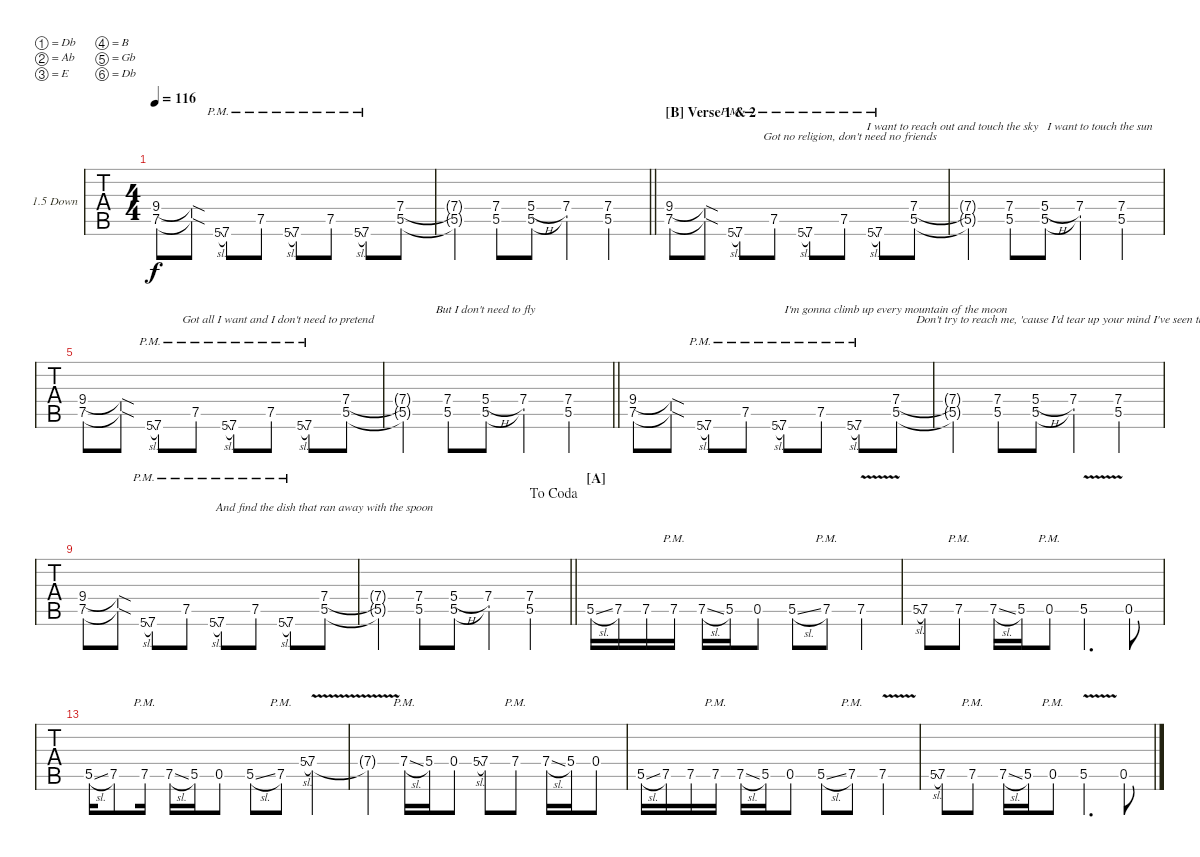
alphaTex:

\bracketExtendMode nobrackets
\firstSystemTrackNameOrientation horizontal
\otherSystemsTrackNameOrientation horizontal
\defaultBarNumberDisplay FirstOfSystem
\track ("Lead" "1.5 Down") {instrument distortionguitar}
\staff {tabs}
\tuning (Db4 Ab3 E3 B2 Gb2 Db2)
\ts (4 4)
\scale
0.48433
\tempo 116
\accidentals auto
\clef g2
\ottava regular
\simile none
\ks c
(9.4 7.5).8{lyrics (0 "") lyrics (1 "") lyrics (2 "") lyrics (3 "") lyrics (4 "") dy f} (9.4{sod t} 7.5{sod t}).8{lyrics (0 "") lyrics (1 "") lyrics (2 "") lyrics (3 "") lyrics (4 "")} 5.6{sl pm}.8{lyrics (0 "") lyrics (1 "") lyrics (2 "") lyrics (3 "") lyrics (4 "") gr onbeat} 7.6{pm}.8{lyrics (0 "") lyrics (1 "") lyrics (2 "") lyrics (3 "") lyrics (4 "")} 7.5{pm}.8{lyrics (0 "") lyrics (1 "") lyrics (2 "") lyrics (3 "") lyrics (4 "")} 5.6{sl pm}.8{lyrics (0 "") lyrics (1 "") lyrics (2 "") lyrics (3 "") lyrics (4 "") gr onbeat} 7.6{pm}.8{lyrics (0 "") lyrics (1 "") lyrics (2 "") lyrics (3 "") lyrics (4 "")} 7.5{pm}.8{lyrics (0 "") lyrics (1 "") lyrics (2 "") lyrics (3 "") lyrics (4 "")} 5.6{sl pm}.8{lyrics (0 "") lyrics (1 "") lyrics (2 "") lyrics (3 "") lyrics (4 "") gr onbeat} 7.6{pm}.8 (7.4 5.5).8 |
\barLineRight lightlight
(7.4{t} 5.5{t}).4{lyrics (0 "") lyrics (1 "") lyrics (2 "") lyrics (3 "") lyrics (4 "")} (7.4 5.5).8{lyrics (0 "") lyrics (1 "") lyrics (2 "") lyrics (3 "") lyrics (4 "")} (5.4{h} 5.5).8{lyrics (0 "") lyrics (1 "") lyrics (2 "") lyrics (3 "") lyrics (4 "")} (7.4 5.5{t}).4{lyrics (0 "") lyrics (1 "") lyrics (2 "") lyrics (3 "") lyrics (4 "")} (7.4 5.5).4{lyrics (0 "") lyrics (1 "") lyrics (2 "") lyrics (3 "") lyrics (4 "")} |
\section ("B" "Verse 1 & 2")
(9.4 7.5).8{lyrics (0 "") lyrics (1 "") lyrics (2 "") lyrics (3 "") lyrics (4 "")} (9.4{sod t} 7.5{sod t}).8{lyrics (0 "") lyrics (1 "") lyrics (2 "") lyrics (3 "") lyrics (4 "")} 5.6{sl pm}.8{lyrics (0 "") lyrics (1 "") lyrics (2 "") lyrics (3 "") lyrics (4 "") gr onbeat} 7.6{pm}.8{lyrics (0 "") lyrics (1 "") lyrics (2 "") lyrics (3 "") lyrics (4 "")} 7.5{pm}.8{lyrics (0 "") lyrics (1 "") lyrics (2 "") lyrics (3 "") lyrics (4 "")} 5.6{sl pm}.8{lyrics (0 "") lyrics (1 "") lyrics (2 "") lyrics (3 "") lyrics (4 "") gr onbeat} 7.6{pm}.8{lyrics (0 "") lyrics (1 "") lyrics (2 "") lyrics (3 "") lyrics (4 "")} 7.5{pm}.8{lyrics (0 "") lyrics (1 "") lyrics (2 "    Got no religion, don't need no friends") lyrics (3 "") lyrics (4 "")} 5.6{sl pm}.8{lyrics (0 "") lyrics (1 "") lyrics (2 "") lyrics (3 "") lyrics (4 "") gr onbeat} 7.6{pm}.8{lyrics (0 "") lyrics (1 "") lyrics (2 "") lyrics (3 "") lyrics (4 "")} (7.4 5.5).8{lyrics (0 "") lyrics (1 "") lyrics (2 "") lyrics (3 "") lyrics (4 "")} |
(7.4{t} 5.5{t}).4{lyrics (0 "") lyrics (1 "") lyrics (2 "") lyrics (3 "") lyrics (4 "")} (7.4 5.5).8{lyrics (0 "I want to reach out and touch the sky   I want to touch the sun") lyrics (1 "") lyrics (2 "") lyrics (3 "") lyrics (4 "")} (5.4{h} 5.5).8{lyrics (0 "") lyrics (1 "") lyrics (2 "") lyrics (3 "") lyrics (4 "")} (7.4 5.5{t}).4{lyrics (0 "") lyrics (1 "") lyrics (2 "") lyrics (3 "") lyrics (4 "")} (7.4 5.5).4{lyrics (0 "") lyrics (1 "") lyrics (2 "") lyrics (3 "") lyrics (4 "")} |
(9.4 7.5).8{lyrics (0 "") lyrics (1 "") lyrics (2 "") lyrics (3 "") lyrics (4 "")} (9.4{sod t} 7.5{sod t}).8{lyrics (0 "") lyrics (1 "") lyrics (2 "") lyrics (3 "") lyrics (4 "")} 5.6{sl pm}.8{lyrics (0 "") lyrics (1 "") lyrics (2 "") lyrics (3 "") lyrics (4 "") gr onbeat} 7.6{pm}.8{lyrics (0 "") lyrics (1 "") lyrics (2 "") lyrics (3 "") lyrics (4 "")} 7.5{pm}.8{lyrics (0 "") lyrics (1 "") lyrics (2 "") lyrics (3 "") lyrics (4 "")} 5.6{sl pm}.8{lyrics (0 "") lyrics (1 "") lyrics (2 "") lyrics (3 "") lyrics (4 "") gr onbeat} 7.6{pm}.8{lyrics (0 "") lyrics (1 "") lyrics (2 "") lyrics (3 "") lyrics (4 "")} 7.5{pm}.8{lyrics (0 "") lyrics (1 "") lyrics (2 "     Got all I want and I don't need to pretend") lyrics (3 "") lyrics (4 "")} 5.6{sl pm}.8{lyrics (0 "") lyrics (1 "") lyrics (2 "") lyrics (3 "") lyrics (4 "") gr onbeat} 7.6{pm}.8{lyrics (0 "") lyrics (1 "") lyrics (2 "") lyrics (3 "") lyrics (4 "")} (7.4 5.5).8{lyrics (0 "") lyrics (1 "") lyrics (2 "") lyrics (3 "") lyrics (4 "")} |
\barLineRight lightlight
(7.4{t} 5.5{t}).4{lyrics (0 "") lyrics (1 "") lyrics (2 "") lyrics (3 "") lyrics (4 "")} (7.4 5.5).8{lyrics (0 "") lyrics (1 "") lyrics (2 "") lyrics (3 "") lyrics (4 "")} (5.4{h} 5.5).8{lyrics (0 "But I don't need to fly") lyrics (1 "") lyrics (2 "") lyrics (3 "") lyrics (4 "")} (7.4 5.5{t}).4{lyrics (0 "") lyrics (1 "") lyrics (2 "") lyrics (3 "") lyrics (4 "")} (7.4 5.5).4{lyrics (0 "") lyrics (1 "") lyrics (2 "") lyrics (3 "") lyrics (4 "")} |
(9.4 7.5).8{lyrics (0 "") lyrics (1 "") lyrics (2 "") lyrics (3 "") lyrics (4 "")} (9.4{sod t} 7.5{sod t}).8{lyrics (0 "") lyrics (1 "") lyrics (2 "") lyrics (3 "") lyrics (4 "")} 5.6{sl pm}.8{lyrics (0 "") lyrics (1 "") lyrics (2 "") lyrics (3 "") lyrics (4 "") gr onbeat} 7.6{pm}.8{lyrics (0 "") lyrics (1 "") lyrics (2 "") lyrics (3 "") lyrics (4 "")} 7.5{pm}.8{lyrics (0 "") lyrics (1 "") lyrics (2 "") lyrics (3 "") lyrics (4 "")} 5.6{sl pm}.8{lyrics (0 "") lyrics (1 "") lyrics (2 "") lyrics (3 "") lyrics (4 "") gr onbeat} 7.6{pm}.8{lyrics (0 "") lyrics (1 "") lyrics (2 "") lyrics (3 "") lyrics (4 "")} 7.5{pm}.8{lyrics (0 "") lyrics (1 "") lyrics (2 "") lyrics (3 "") lyrics (4 "")} 5.6{sl pm}.8{lyrics (0 "") lyrics (1 "") lyrics (2 "") lyrics (3 "") lyrics (4 "") gr onbeat} 7.6{pm}.8{lyrics (0 "") lyrics (1 "") lyrics (2 "") lyrics (3 "") lyrics (4 "")} (7.4 5.5).8{lyrics (0 "I'm gonna climb up every mountain of the moon    ") lyrics (1 "") lyrics (2 "") lyrics (3 "") lyrics (4 "")} |
(7.4{t} 5.5{t}).4{lyrics (0 "") lyrics (1 "") lyrics (2 "") lyrics (3 "") lyrics (4 "")} (7.4 5.5).8{lyrics (0 "") lyrics (1 "") lyrics (2 "") lyrics (3 "") lyrics (4 "")} (5.4{h} 5.5).8{lyrics (0 "") lyrics (1 "") lyrics (2 "") lyrics (3 "") lyrics (4 "")} (7.4 5.5{t}).4{lyrics (0 "") lyrics (1 "") lyrics (2 "") lyrics (3 "") lyrics (4 "")} (7.4 5.5).4{lyrics (0 "") lyrics (1 "") lyrics (2 "       Don't try to reach me, 'cause I'd tear up your mind I've seen the future and I've left it behind") lyrics (3 "") lyrics (4 "")} |
(9.4 7.5).8{lyrics (0 "") lyrics (1 "") lyrics (2 "") lyrics (3 "") lyrics (4 "")} (9.4{sod t} 7.5{sod t}).8{lyrics (0 "") lyrics (1 "") lyrics (2 "") lyrics (3 "") lyrics (4 "")} 5.6{sl pm}.8{lyrics (0 "") lyrics (1 "") lyrics (2 "") lyrics (3 "") lyrics (4 "") gr onbeat} 7.6{pm}.8{lyrics (0 "") lyrics (1 "") lyrics (2 "") lyrics (3 "") lyrics (4 "")} 7.5{pm}.8{lyrics (0 "") lyrics (1 "") lyrics (2 "") lyrics (3 "") lyrics (4 "")} 5.6{sl pm}.8{lyrics (0 "") lyrics (1 "") lyrics (2 "") lyrics (3 "") lyrics (4 "") gr onbeat} 7.6{pm}.8{lyrics (0 "") lyrics (1 "") lyrics (2 "") lyrics (3 "") lyrics (4 "")} 7.5{pm}.8{lyrics (0 "") lyrics (1 "") lyrics (2 "") lyrics (3 "") lyrics (4 "")} 5.6{sl pm}.8{lyrics (0 "") lyrics (1 "") lyrics (2 "") lyrics (3 "") lyrics (4 "") gr onbeat} 7.6{pm}.8{lyrics (0 "") lyrics (1 "") lyrics (2 "") lyrics (3 "") lyrics (4 "")} (7.4 5.5).8{lyrics (0 "And find the dish that ran away with the spoon  ") lyrics (1 "") lyrics (2 "") lyrics (3 "") lyrics (4 "")} |
\jump dacoda
\barLineRight lightlight
(7.4{t} 5.5{t}).4{lyrics (0 "") lyrics (1 "") lyrics (2 "") lyrics (3 "") lyrics (4 "")} (7.4 5.5).8{lyrics (0 "") lyrics (1 "") lyrics (2 "") lyrics (3 "") lyrics (4 "")} (5.4{h} 5.5).8{lyrics (0 "") lyrics (1 "") lyrics (2 "") lyrics (3 "") lyrics (4 "")} (7.4 5.5{t}).4{lyrics (0 "") lyrics (1 "") lyrics (2 "") lyrics (3 "") lyrics (4 "")} (7.4 5.5).4 |
\section ("A" "")
5.5{sl}.16{lyrics (0 "") lyrics (1 "") lyrics (2 "") lyrics (3 "") lyrics (4 "")} 7.5.16{lyrics (0 "") lyrics (1 "") lyrics (2 "") lyrics (3 "") lyrics (4 "")} 7.5.16{lyrics (0 "") lyrics (1 "") lyrics (2 "") lyrics (3 "") lyrics (4 "")} 7.5{pm}.16{lyrics (0 "") lyrics (1 "") lyrics (2 "") lyrics (3 "") lyrics (4 "")} 7.5{sl}.16 5.5.16 0.5.8 5.5{sl}.8 7.5{pm}.8 7.5{v}.4 |
5.5{sl}.8{lyrics (0 "") lyrics (1 "") lyrics (2 "") lyrics (3 "") lyrics (4 "") gr onbeat} 7.5.8{lyrics (0 "") lyrics (1 "") lyrics (2 "") lyrics (3 "") lyrics (4 "")} 7.5{pm}.8{lyrics (0 "") lyrics (1 "") lyrics (2 "") lyrics (3 "") lyrics (4 "")} 7.5{sl}.16{lyrics (0 "") lyrics (1 "") lyrics (2 "") lyrics (3 "") lyrics (4 "")} 5.5.16 0.5{pm}.8 5.5{v}.4{d} 0.5.8 |
5.5{sl}.16{lyrics (0 "") lyrics (1 "") lyrics (2 "") lyrics (3 "") lyrics (4 "")} 7.5.8{lyrics (0 "") lyrics (1 "") lyrics (2 "") lyrics (3 "") lyrics (4 "")} 7.5{pm}.16{lyrics (0 "") lyrics (1 "") lyrics (2 "") lyrics (3 "") lyrics (4 "")} 7.5{sl}.16{lyrics (0 "") lyrics (1 "") lyrics (2 "") lyrics (3 "") lyrics (4 "")} 5.5.16 0.5.8 5.5{sl}.8 7.5{pm}.8 5.4{sl}.8{gr onbeat} 7.4{v}.4 |
7.4{v t}.4{lyrics (0 "") lyrics (1 "") lyrics (2 "") lyrics (3 "") lyrics (4 "")} 7.4{sl pm}.16{lyrics (0 "") lyrics (1 "") lyrics (2 "") lyrics (3 "") lyrics (4 "")} 5.4.16{lyrics (0 "") lyrics (1 "") lyrics (2 "") lyrics (3 "") lyrics (4 "")} 0.4.8{lyrics (0 "") lyrics (1 "") lyrics (2 "") lyrics (3 "") lyrics (4 "")} 5.4{sl}.8{gr onbeat} 7.4.8 7.4{pm}.8 7.4{sl}.16 5.4.16 0.4.8 |
5.5{sl}.16{lyrics (0 "") lyrics (1 "") lyrics (2 "") lyrics (3 "") lyrics (4 "")} 7.5.16{lyrics (0 "") lyrics (1 "") lyrics (2 "") lyrics (3 "") lyrics (4 "")} 7.5.16{lyrics (0 "") lyrics (1 "") lyrics (2 "") lyrics (3 "") lyrics (4 "")} 7.5{pm}.16{lyrics (0 "") lyrics (1 "") lyrics (2 "") lyrics (3 "") lyrics (4 "")} 7.5{sl}.16 5.5.16 0.5.8 5.5{sl}.8 7.5{pm}.8 7.5{v}.4 |
5.5{sl}.8{lyrics (0 "") lyrics (1 "") lyrics (2 "") lyrics (3 "") lyrics (4 "") gr onbeat} 7.5.8{lyrics (0 "") lyrics (1 "") lyrics (2 "") lyrics (3 "") lyrics (4 "")} 7.5{pm}.8{lyrics (0 "") lyrics (1 "") lyrics (2 "") lyrics (3 "") lyrics (4 "")} 7.5{sl}.16{lyrics (0 "") lyrics (1 "") lyrics (2 "") lyrics (3 "") lyrics (4 "")} 5.5.16 0.5{pm}.8 5.5{v}.4{d} 0.5.8
